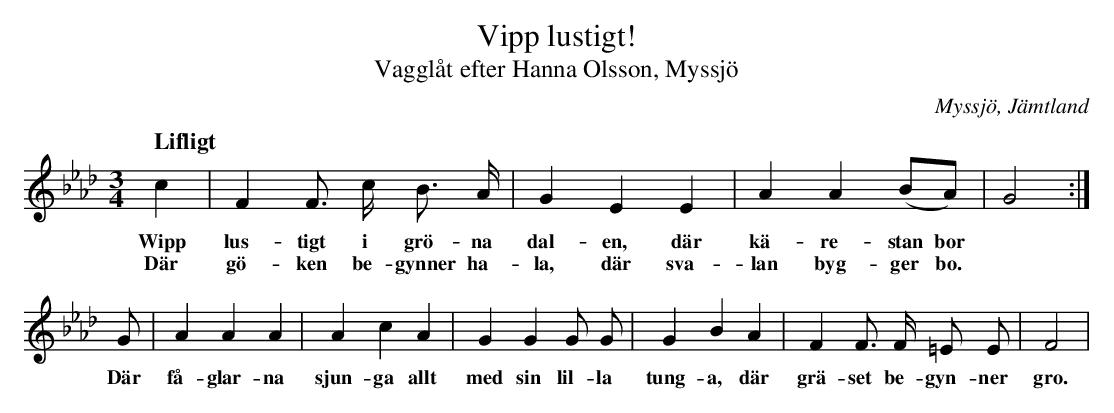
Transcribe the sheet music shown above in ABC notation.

X:1
T:Vipp lustigt!
T:Vagglåt efter Hanna Olsson, Myssjö
O:Myssjö, Jämtland
M:3/4
L:1/8
Q:"Lifligt"
K:Fm
c2 | F2 F> c B> A | G2 E2 E2 | A2 A2 (BA) | G4 :|
w: Wipp lus-tigt i grö-na dal-en, där kä-re-stan bor
w: Där gö-ken be-gynner ha-la, där sva-lan byg-ger bo.
G | A2 A2 A2 | A2 c2 A2 | G2 G2 G G | G2 B2 A2 | F2 F> F =E E | F4 |
w: Där få-glar-na sjun-ga allt med sin lil-la tung-a, där grä-set be-gyn-ner gro.
